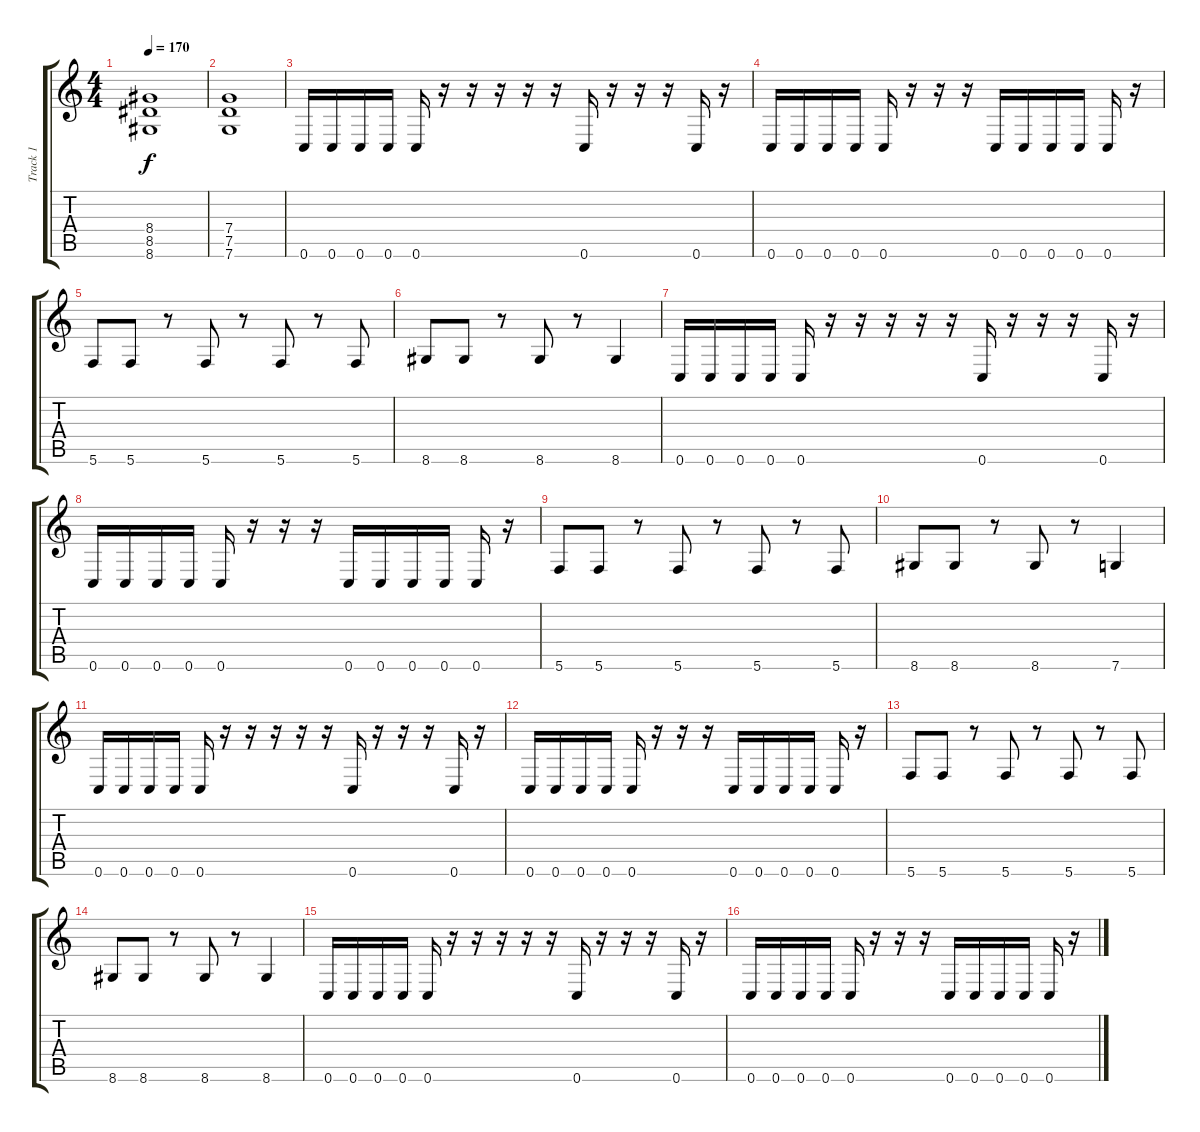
\track ("Track 1" "Track 1") {solo instrument distortionguitar}
\staff {score tabs}
\tuning (D4 A3 F3 C3 G2 C2) {hide}
\ts (4 4)
\tempo 170
\clef g2
\ks c
(8.4 8.5 8.6).1{dy f} |
(7.4 7.5 7.6).1 |
0.6.16 0.6.16 0.6.16 0.6.16 0.6.16 r.16 r.16 r.16 r.16 r.16 0.6.16 r.16 r.16 r.16 0.6.16 r.16 |
0.6.16 0.6.16 0.6.16 0.6.16 0.6.16 r.16 r.16 r.16 0.6.16 0.6.16 0.6.16 0.6.16 0.6.16 r.16 |
5.6.8 5.6.8 r.8 5.6.8 r.8 5.6.8 r.8 5.6.8 |
8.6.8 8.6.8 r.8 8.6.8 r.8 8.6.4 |
0.6.16 0.6.16 0.6.16 0.6.16 0.6.16 r.16 r.16 r.16 r.16 r.16 0.6.16 r.16 r.16 r.16 0.6.16 r.16 |
0.6.16 0.6.16 0.6.16 0.6.16 0.6.16 r.16 r.16 r.16 0.6.16 0.6.16 0.6.16 0.6.16 0.6.16 r.16 |
5.6.8 5.6.8 r.8 5.6.8 r.8 5.6.8 r.8 5.6.8 |
8.6.8 8.6.8 r.8 8.6.8 r.8 7.6.4 |
0.6.16 0.6.16 0.6.16 0.6.16 0.6.16 r.16 r.16 r.16 r.16 r.16 0.6.16 r.16 r.16 r.16 0.6.16 r.16 |
0.6.16 0.6.16 0.6.16 0.6.16 0.6.16 r.16 r.16 r.16 0.6.16 0.6.16 0.6.16 0.6.16 0.6.16 r.16 |
5.6.8 5.6.8 r.8 5.6.8 r.8 5.6.8 r.8 5.6.8 |
8.6.8 8.6.8 r.8 8.6.8 r.8 8.6.4 |
0.6.16 0.6.16 0.6.16 0.6.16 0.6.16 r.16 r.16 r.16 r.16 r.16 0.6.16 r.16 r.16 r.16 0.6.16 r.16 |
0.6.16 0.6.16 0.6.16 0.6.16 0.6.16 r.16 r.16 r.16 0.6.16 0.6.16 0.6.16 0.6.16 0.6.16 r.16
